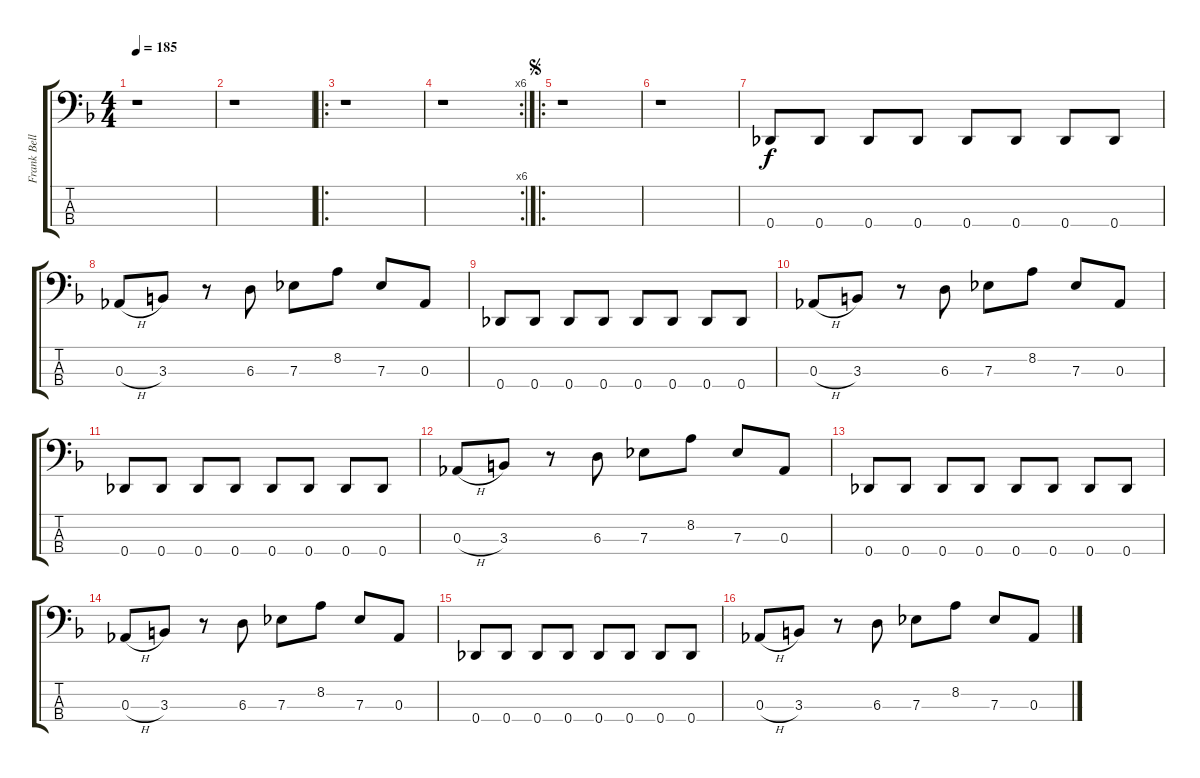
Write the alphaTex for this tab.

\track ("Frank Bello" "Frank Bell") {instrument electricbassfinger}
\staff {score tabs}
\tuning (Gb2 Db2 Ab1 Db1) {hide}
\ts (4 4)
\tempo 185
\clef f4
\ks f
r.1{dy f instrument electricbassfinger} |
r.1 |
\ro
r.1 |
\rc 6
r.1 |
\ro
\jump segno
r.1 |
r.1 |
0.4.8 0.4.8 0.4.8 0.4.8 0.4.8 0.4.8 0.4.8 0.4.8 |
0.3{h}.8 3.3.8 r.8 6.3.8 7.3.8 8.2.8 7.3.8 0.3.8 |
0.4.8 0.4.8 0.4.8 0.4.8 0.4.8 0.4.8 0.4.8 0.4.8 |
0.3{h}.8 3.3.8 r.8 6.3.8 7.3.8 8.2.8 7.3.8 0.3.8 |
0.4.8 0.4.8 0.4.8 0.4.8 0.4.8 0.4.8 0.4.8 0.4.8 |
0.3{h}.8 3.3.8 r.8 6.3.8 7.3.8 8.2.8 7.3.8 0.3.8 |
0.4.8 0.4.8 0.4.8 0.4.8 0.4.8 0.4.8 0.4.8 0.4.8 |
0.3{h}.8 3.3.8 r.8 6.3.8 7.3.8 8.2.8 7.3.8 0.3.8 |
0.4.8 0.4.8 0.4.8 0.4.8 0.4.8 0.4.8 0.4.8 0.4.8 |
0.3{h}.8 3.3.8 r.8 6.3.8 7.3.8 8.2.8 7.3.8 0.3.8
